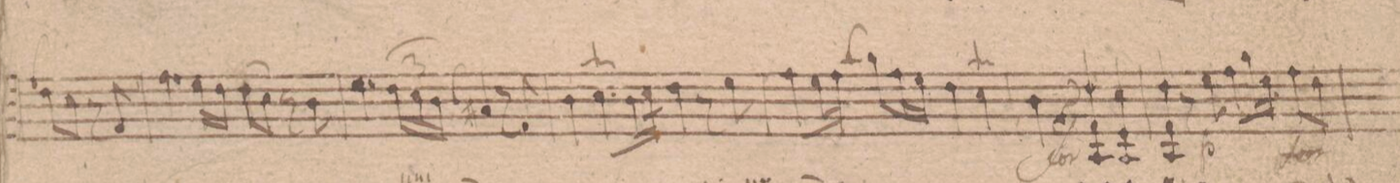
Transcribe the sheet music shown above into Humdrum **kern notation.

**kern	**dynam
*I"Violino Primo	*
*clefG2	*
*k[f#c#]	*
*met(c)	*
*M4/4	*
8qqee/	.
8dd\L	.
8cc#\J	.
8r	.
8f#/	.
=43	=43
4.ff#\	.
16ee\LL	.
16dd\JJ	.
(8dd\L	.
8cc#\J)	.
8r	.
8b\	.
=44	=44
4.ee\	.
24dd\LL	.
24cc#\	.
24b\JJ	.
8qqb/	.
4a#X/	.
8r	.
8f#/	.
=45	=45
4b\	.
8.cc#t\L	.
32b\LL	.
32cc#\JJJ	.
4dd\	.
8r	.
8ee\	.
=46	=46
8ff#\L	.
16ee\L	.
16ff#\JJ	.
8qqaa/	.
8gg\L	.
16ff#\L	.
16ee\JJ	.
4dd\	.
4cc#t\	.
=47	=47
4b\	.
4r	f
4A/ 4f# 4dd	.
4A/ 4e 4cc#	.
=48	=48
4A/ 4f# 4dd	.
8r	.
8ee\	p
8ff#\L	.
16gg\L	.
16ee\JJ	.
8ff#\L	f
8dd\J	.
=49	=49
*-	*-
